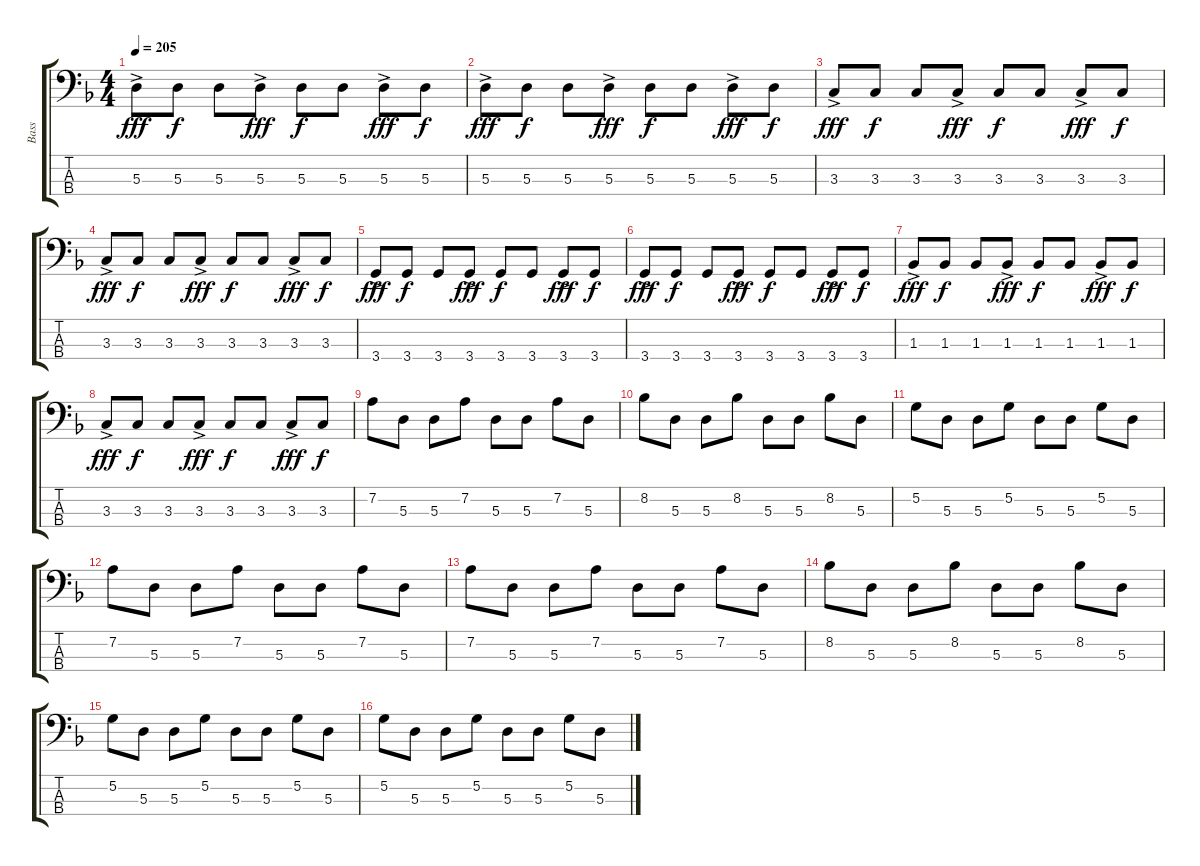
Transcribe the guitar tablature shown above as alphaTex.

\track ("Bass" "Bass") {instrument electricbasspick}
\staff {score tabs}
\tuning (G2 D2 A1 E1) {hide}
\ts (4 4)
\tempo 205
\clef f4
\ks f
5.3{ac}.8{dy fff} 5.3.8{dy f} 5.3.8 5.3{ac}.8{dy fff} 5.3.8{dy f} 5.3.8 5.3{ac}.8{dy fff} 5.3.8{dy f} |
5.3{ac}.8{dy fff} 5.3.8{dy f} 5.3.8 5.3{ac}.8{dy fff} 5.3.8{dy f} 5.3.8 5.3{ac}.8{dy fff} 5.3.8{dy f} |
3.3{ac}.8{dy fff} 3.3.8{dy f} 3.3.8 3.3{ac}.8{dy fff} 3.3.8{dy f} 3.3.8 3.3{ac}.8{dy fff} 3.3.8{dy f} |
3.3{ac}.8{dy fff} 3.3.8{dy f} 3.3.8 3.3{ac}.8{dy fff} 3.3.8{dy f} 3.3.8 3.3{ac}.8{dy fff} 3.3.8{dy f} |
3.4{ac}.8{dy fff} 3.4.8{dy f} 3.4.8 3.4{ac}.8{dy fff} 3.4.8{dy f} 3.4.8 3.4{ac}.8{dy fff} 3.4.8{dy f} |
3.4{ac}.8{dy fff} 3.4.8{dy f} 3.4.8 3.4{ac}.8{dy fff} 3.4.8{dy f} 3.4.8 3.4{ac}.8{dy fff} 3.4.8{dy f} |
1.3{ac}.8{dy fff} 1.3.8{dy f} 1.3.8 1.3{ac}.8{dy fff} 1.3.8{dy f} 1.3.8 1.3{ac}.8{dy fff} 1.3.8{dy f} |
3.3{ac}.8{dy fff} 3.3.8{dy f} 3.3.8 3.3{ac}.8{dy fff} 3.3.8{dy f} 3.3.8 3.3{ac}.8{dy fff} 3.3.8{dy f} |
7.2.8 5.3.8 5.3.8 7.2.8 5.3.8 5.3.8 7.2.8 5.3.8 |
8.2.8 5.3.8 5.3.8 8.2.8 5.3.8 5.3.8 8.2.8 5.3.8 |
5.2.8 5.3.8 5.3.8 5.2.8 5.3.8 5.3.8 5.2.8 5.3.8 |
7.2.8 5.3.8 5.3.8 7.2.8 5.3.8 5.3.8 7.2.8 5.3.8 |
7.2.8 5.3.8 5.3.8 7.2.8 5.3.8 5.3.8 7.2.8 5.3.8 |
8.2.8 5.3.8 5.3.8 8.2.8 5.3.8 5.3.8 8.2.8 5.3.8 |
5.2.8 5.3.8 5.3.8 5.2.8 5.3.8 5.3.8 5.2.8 5.3.8 |
5.2.8 5.3.8 5.3.8 5.2.8 5.3.8 5.3.8 5.2.8 5.3.8
